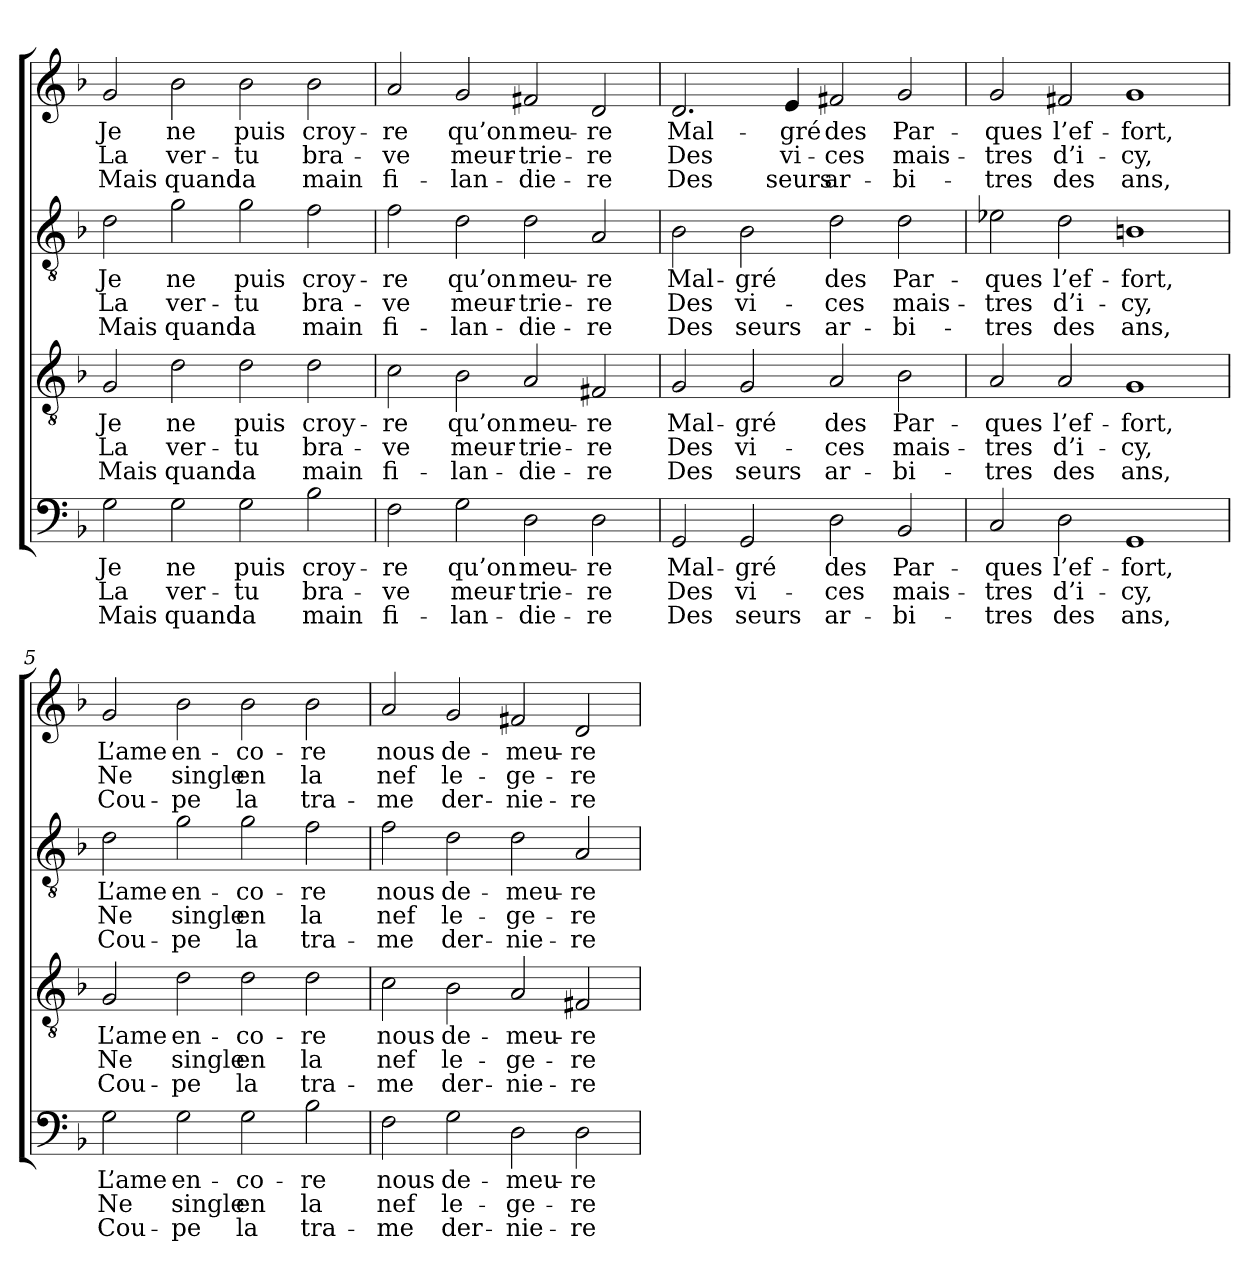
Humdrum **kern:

**kern	**text	**text	**text	**kern	**text	**text	**text	**kern	**text	**text	**text	**kern	**text	**text	**text
*part4	*part4	*part4	*part4	*part3	*part3	*part3	*part3	*part2	*part2	*part2	*part2	*part1	*part1	*part1	*part1
*staff4	*staff4	*staff4	*staff4	*staff3	*staff3	*staff3	*staff3	*staff2	*staff2	*staff2	*staff2	*staff1	*staff1	*staff1	*staff1
*clefF4	*	*	*	*clefGv2	*	*	*	*clefGv2	*	*	*	*clefG2	*	*	*
*k[b-]	*	*	*	*k[b-]	*	*	*	*k[b-]	*	*	*	*k[b-]	*	*	*
=1	=1	=1	=1	=1	=1	=1	=1	=1	=1	=1	=1	=1	=1	=1	=1
2G	Je	La	Mais	2G	Je	La	Mais	2d	Je	La	Mais	2g	Je	La	Mais
2G	ne	ver-	quand	2d	ne	ver-	quand	2g	ne	ver-	quand	2b-	ne	ver-	quand
2G	puis	-tu	la	2d	puis	-tu	la	2g	puis	-tu	la	2b-	puis	-tu	la
2B-	croy-	bra-	main	2d	croy-	bra-	main	2f	croy-	bra-	main	2b-	croy-	bra-	main
=2	=2	=2	=2	=2	=2	=2	=2	=2	=2	=2	=2	=2	=2	=2	=2
2F	-re	-ve	fi-	2c	-re	-ve	fi-	2f	-re	-ve	fi-	2a	-re	-ve	fi-
2G	qu’on	meur-	-lan-	2B-	qu’on	meur-	-lan-	2d	qu’on	meur-	-lan-	2g	qu’on	meur-	-lan-
2D	meu-	-trie-	-die-	2A	meu-	-trie-	-die-	2d	meu-	-trie-	-die-	2f#X	meu-	-trie-	-die-
2D	-re	-re	-re	2F#X	-re	-re	-re	2A	-re	-re	-re	2d	-re	-re	-re
=3	=3	=3	=3	=3	=3	=3	=3	=3	=3	=3	=3	=3	=3	=3	=3
2GG	Mal-	Des	Des	2G	Mal-	Des	Des	2B-	Mal-	Des	Des	2.d	Mal-	Des	Des
2GG	-gré	vi-	seurs	2G	-gré	vi-	seurs	2B-	-gré	vi-	seurs	.	.	.	.
.	.	.	.	.	.	.	.	.	.	.	.	4e	-gré	vi-	seurs
2D	des	-ces	ar-	2A	des	-ces	ar-	2d	des	-ces	ar-	2f#X	des	-ces	ar-
2BB-	Par-	mais-	-bi-	2B-	Par-	mais-	-bi-	2d	Par-	mais-	-bi-	2g	Par-	mais-	-bi-
=4	=4	=4	=4	=4	=4	=4	=4	=4	=4	=4	=4	=4	=4	=4	=4
2C	-ques	-tres	-tres	2A	-ques	-tres	-tres	2e-X	-ques	-tres	-tres	2g	-ques	-tres	-tres
2D	l’ef-	d’i-	des	2A	l’ef-	d’i-	des	2d	l’ef-	d’i-	des	2f#X	l’ef-	d’i-	des
1GG	-fort,	-cy,	ans,	1G	-fort,	-cy,	ans,	1Bn	-fort,	-cy,	ans,	1g	-fort,	-cy,	ans,
!!LO:LB:g=z
=5	=5	=5	=5	=5	=5	=5	=5	=5	=5	=5	=5	=5	=5	=5	=5
2G	L’ame	Ne	Cou-	2G	L’ame	Ne	Cou-	2d	L’ame	Ne	Cou-	2g	L’ame	Ne	Cou-
2G	en-	single	-pe	2d	en-	single	-pe	2g	en-	single	-pe	2b-	en-	single	-pe
2G	-co-	en	la	2d	-co-	en	la	2g	-co-	en	la	2b-	-co-	en	la
2B-	-re	la	tra-	2d	-re	la	tra-	2f	-re	la	tra-	2b-	-re	la	tra-
=6	=6	=6	=6	=6	=6	=6	=6	=6	=6	=6	=6	=6	=6	=6	=6
2F	nous	nef	-me	2c	nous	nef	-me	2f	nous	nef	-me	2a	nous	nef	-me
2G	de-	le-	der-	2B-	de-	le-	der-	2d	de-	le-	der-	2g	de-	le-	der-
2D	-meu-	-ge-	-nie-	2A	-meu-	-ge-	-nie-	2d	-meu-	-ge-	-nie-	2f#X	-meu-	-ge-	-nie-
2D	-re	-re	-re	2F#X	-re	-re	-re	2A	-re	-re	-re	2d	-re	-re	-re
=	=	=	=	=	=	=	=	=	=	=	=	=	=	=	=
*-	*-	*-	*-	*-	*-	*-	*-	*-	*-	*-	*-	*-	*-	*-	*-
